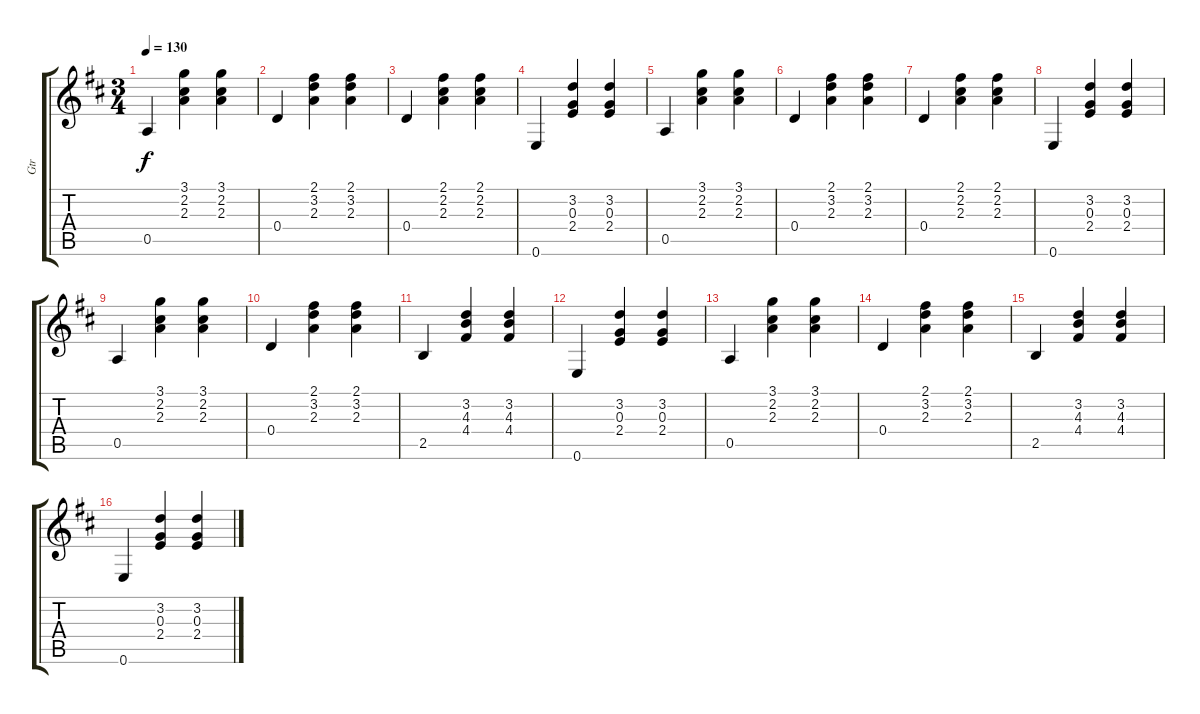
\track ("Gtr" "Gtr") {instrument acousticguitarnylon}
\staff {score tabs}
\tuning (E4 B3 G3 D3 A2 E2) {hide}
\ts (3 4)
\tempo 130
\clef g2
\ks d
0.5.4{dy f} (3.1 2.2 2.3).4 (3.1 2.2 2.3).4 |
0.4.4 (2.1 3.2 2.3).4 (2.1 3.2 2.3).4 |
0.4.4 (2.1 2.2 2.3).4 (2.1 2.2 2.3).4 |
0.6.4 (3.2 0.3 2.4).4 (3.2 0.3 2.4).4 |
0.5.4 (3.1 2.2 2.3).4 (3.1 2.2 2.3).4 |
0.4.4 (2.1 3.2 2.3).4 (2.1 3.2 2.3).4 |
0.4.4 (2.1 2.2 2.3).4 (2.1 2.2 2.3).4 |
0.6.4 (3.2 0.3 2.4).4 (3.2 0.3 2.4).4 |
0.5.4 (3.1 2.2 2.3).4 (3.1 2.2 2.3).4 |
0.4.4 (2.1 3.2 2.3).4 (2.1 3.2 2.3).4 |
2.5.4 (3.2 4.3 4.4).4 (3.2 4.3 4.4).4 |
0.6.4 (3.2 0.3 2.4).4 (3.2 0.3 2.4).4 |
0.5.4 (3.1 2.2 2.3).4 (3.1 2.2 2.3).4 |
0.4.4 (2.1 3.2 2.3).4 (2.1 3.2 2.3).4 |
2.5.4 (3.2 4.3 4.4).4 (3.2 4.3 4.4).4 |
0.6.4 (3.2 0.3 2.4).4 (3.2 0.3 2.4).4
